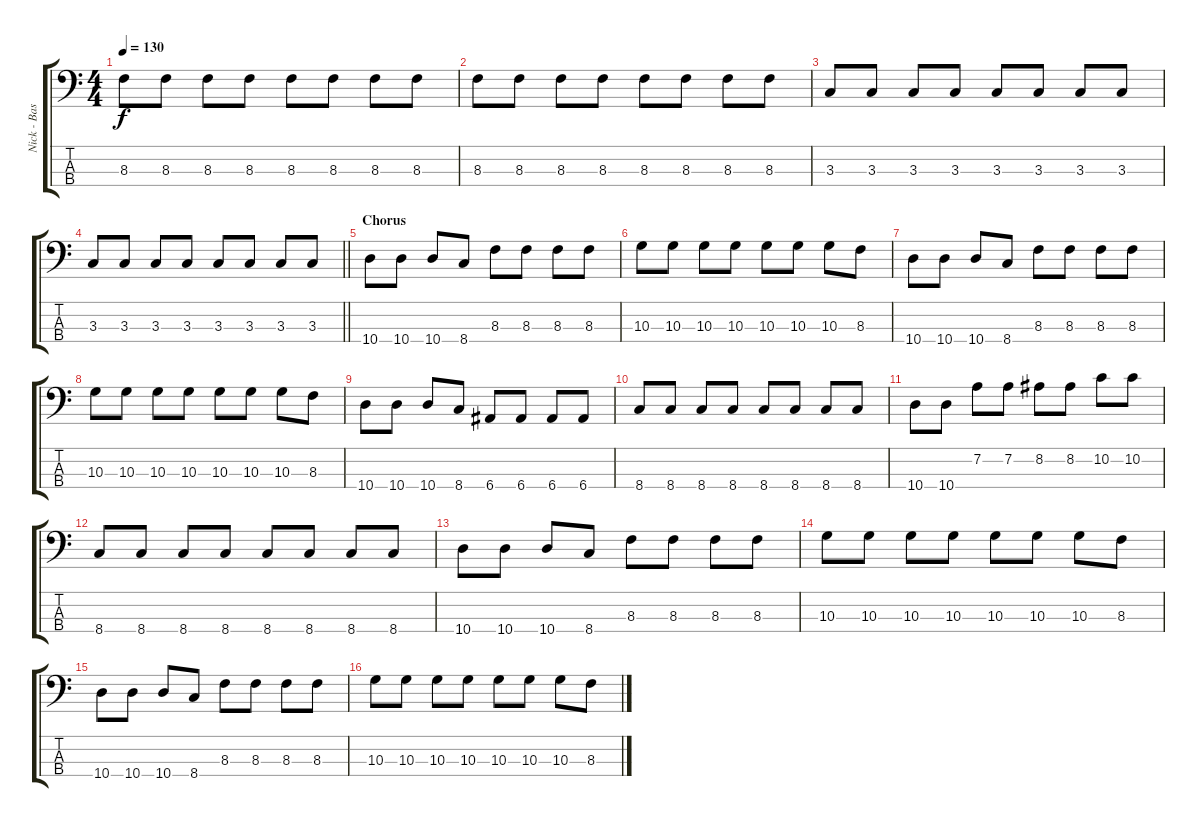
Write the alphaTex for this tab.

\track ("Nick - Bass" "Nick - Bas") {instrument electricbassfinger}
\staff {score tabs}
\tuning (G2 D2 A1 E1) {hide}
\ts (4 4)
\tempo 130
\clef f4
\ks c
8.3.8{dy f} 8.3.8 8.3.8 8.3.8 8.3.8 8.3.8 8.3.8 8.3.8 |
8.3.8 8.3.8 8.3.8 8.3.8 8.3.8 8.3.8 8.3.8 8.3.8 |
3.3.8 3.3.8 3.3.8 3.3.8 3.3.8 3.3.8 3.3.8 3.3.8 |
\barLineRight lightlight
3.3.8 3.3.8 3.3.8 3.3.8 3.3.8 3.3.8 3.3.8 3.3.8 |
\section ("" "Chorus")
10.4.8 10.4.8 10.4.8 8.4.8 8.3.8 8.3.8 8.3.8 8.3.8 |
10.3.8 10.3.8 10.3.8 10.3.8 10.3.8 10.3.8 10.3.8 8.3.8 |
10.4.8 10.4.8 10.4.8 8.4.8 8.3.8 8.3.8 8.3.8 8.3.8 |
10.3.8 10.3.8 10.3.8 10.3.8 10.3.8 10.3.8 10.3.8 8.3.8 |
10.4.8 10.4.8 10.4.8 8.4.8 6.4.8 6.4.8 6.4.8 6.4.8 |
8.4.8 8.4.8 8.4.8 8.4.8 8.4.8 8.4.8 8.4.8 8.4.8 |
10.4.8 10.4.8 7.2.8 7.2.8 8.2.8 8.2.8 10.2.8 10.2.8 |
8.4.8 8.4.8 8.4.8 8.4.8 8.4.8 8.4.8 8.4.8 8.4.8 |
10.4.8 10.4.8 10.4.8 8.4.8 8.3.8 8.3.8 8.3.8 8.3.8 |
10.3.8 10.3.8 10.3.8 10.3.8 10.3.8 10.3.8 10.3.8 8.3.8 |
10.4.8 10.4.8 10.4.8 8.4.8 8.3.8 8.3.8 8.3.8 8.3.8 |
10.3.8 10.3.8 10.3.8 10.3.8 10.3.8 10.3.8 10.3.8 8.3.8
